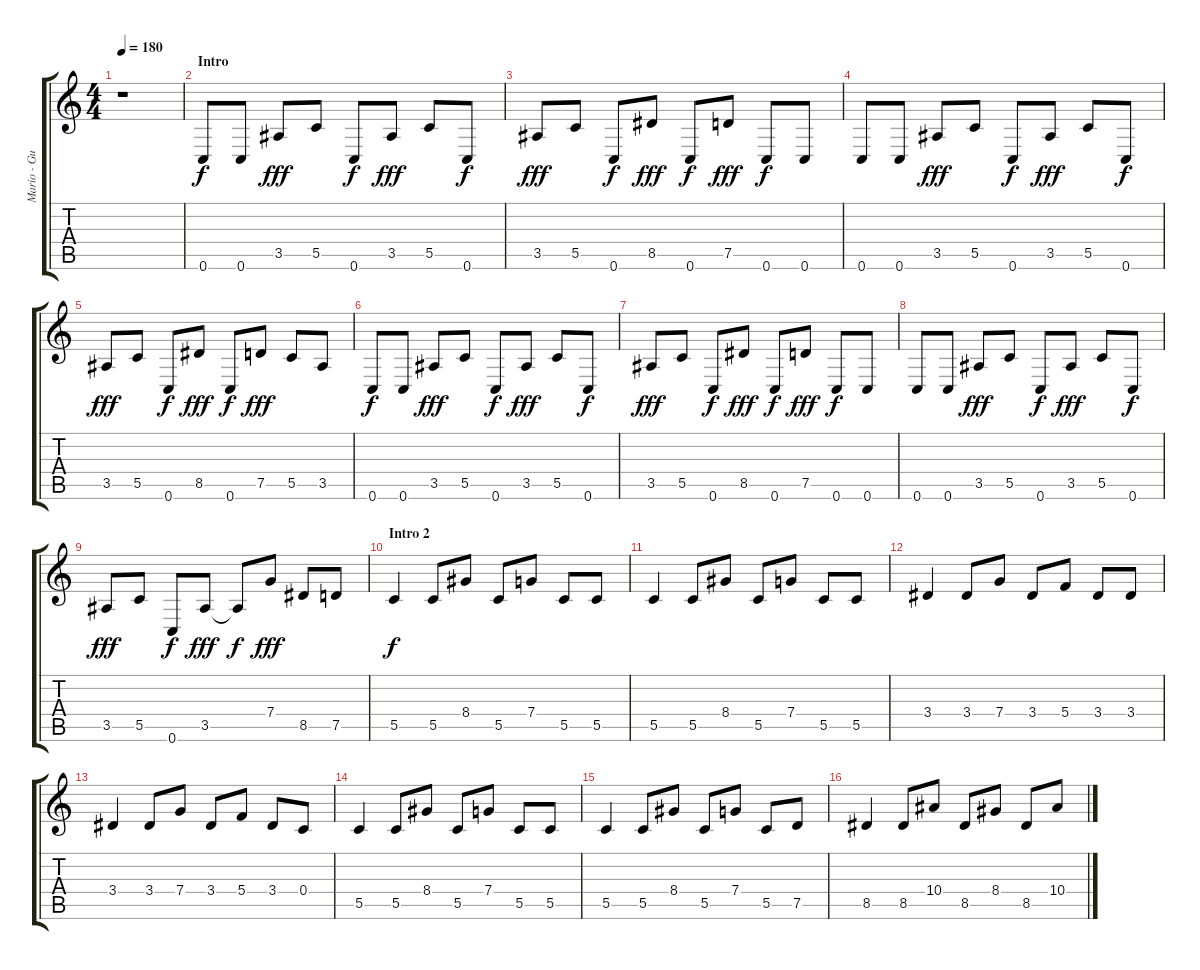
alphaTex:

\track ("Mario - Guitar 1 " "Mario - Gu") {instrument distortionguitar}
\staff {score tabs}
\tuning (D4 A3 F3 C3 G2 C2) {hide}
\ts (4 4)
\tempo 180
\clef g2
\ks c
r.1{dy f instrument distortionguitar} |
\section ("" "Intro")
0.6.8 0.6.8 3.5.8{dy fff} 5.5.8 0.6.8{dy f} 3.5.8{dy fff} 5.5.8 0.6.8{dy f} |
3.5.8{dy fff} 5.5.8 0.6.8{dy f} 8.5.8{dy fff} 0.6.8{dy f} 7.5.8{dy fff} 0.6.8{dy f} 0.6.8 |
0.6.8 0.6.8 3.5.8{dy fff} 5.5.8 0.6.8{dy f} 3.5.8{dy fff} 5.5.8 0.6.8{dy f} |
3.5.8{dy fff} 5.5.8 0.6.8{dy f} 8.5.8{dy fff} 0.6.8{dy f} 7.5.8{dy fff} 5.5.8 3.5.8 |
0.6.8{dy f} 0.6.8 3.5.8{dy fff} 5.5.8 0.6.8{dy f} 3.5.8{dy fff} 5.5.8 0.6.8{dy f} |
3.5.8{dy fff} 5.5.8 0.6.8{dy f} 8.5.8{dy fff} 0.6.8{dy f} 7.5.8{dy fff} 0.6.8{dy f} 0.6.8 |
0.6.8 0.6.8 3.5.8{dy fff} 5.5.8 0.6.8{dy f} 3.5.8{dy fff} 5.5.8 0.6.8{dy f} |
3.5.8{dy fff} 5.5.8 0.6.8{dy f} 3.5.8{dy fff} 3.5{t}.8{dy f} 7.4.8{dy fff} 8.5.8 7.5.8 |
\section ("" "Intro 2")
5.5.4{dy f} 5.5.8 8.4.8 5.5.8 7.4.8 5.5.8 5.5.8 |
5.5.4 5.5.8 8.4.8 5.5.8 7.4.8 5.5.8 5.5.8 |
3.4.4 3.4.8 7.4.8 3.4.8 5.4.8 3.4.8 3.4.8 |
3.4.4 3.4.8 7.4.8 3.4.8 5.4.8 3.4.8 0.4.8 |
5.5.4 5.5.8 8.4.8 5.5.8 7.4.8 5.5.8 5.5.8 |
5.5.4 5.5.8 8.4.8 5.5.8 7.4.8 5.5.8 7.5.8 |
8.5.4 8.5.8 10.4.8 8.5.8 8.4.8 8.5.8 10.4.8
